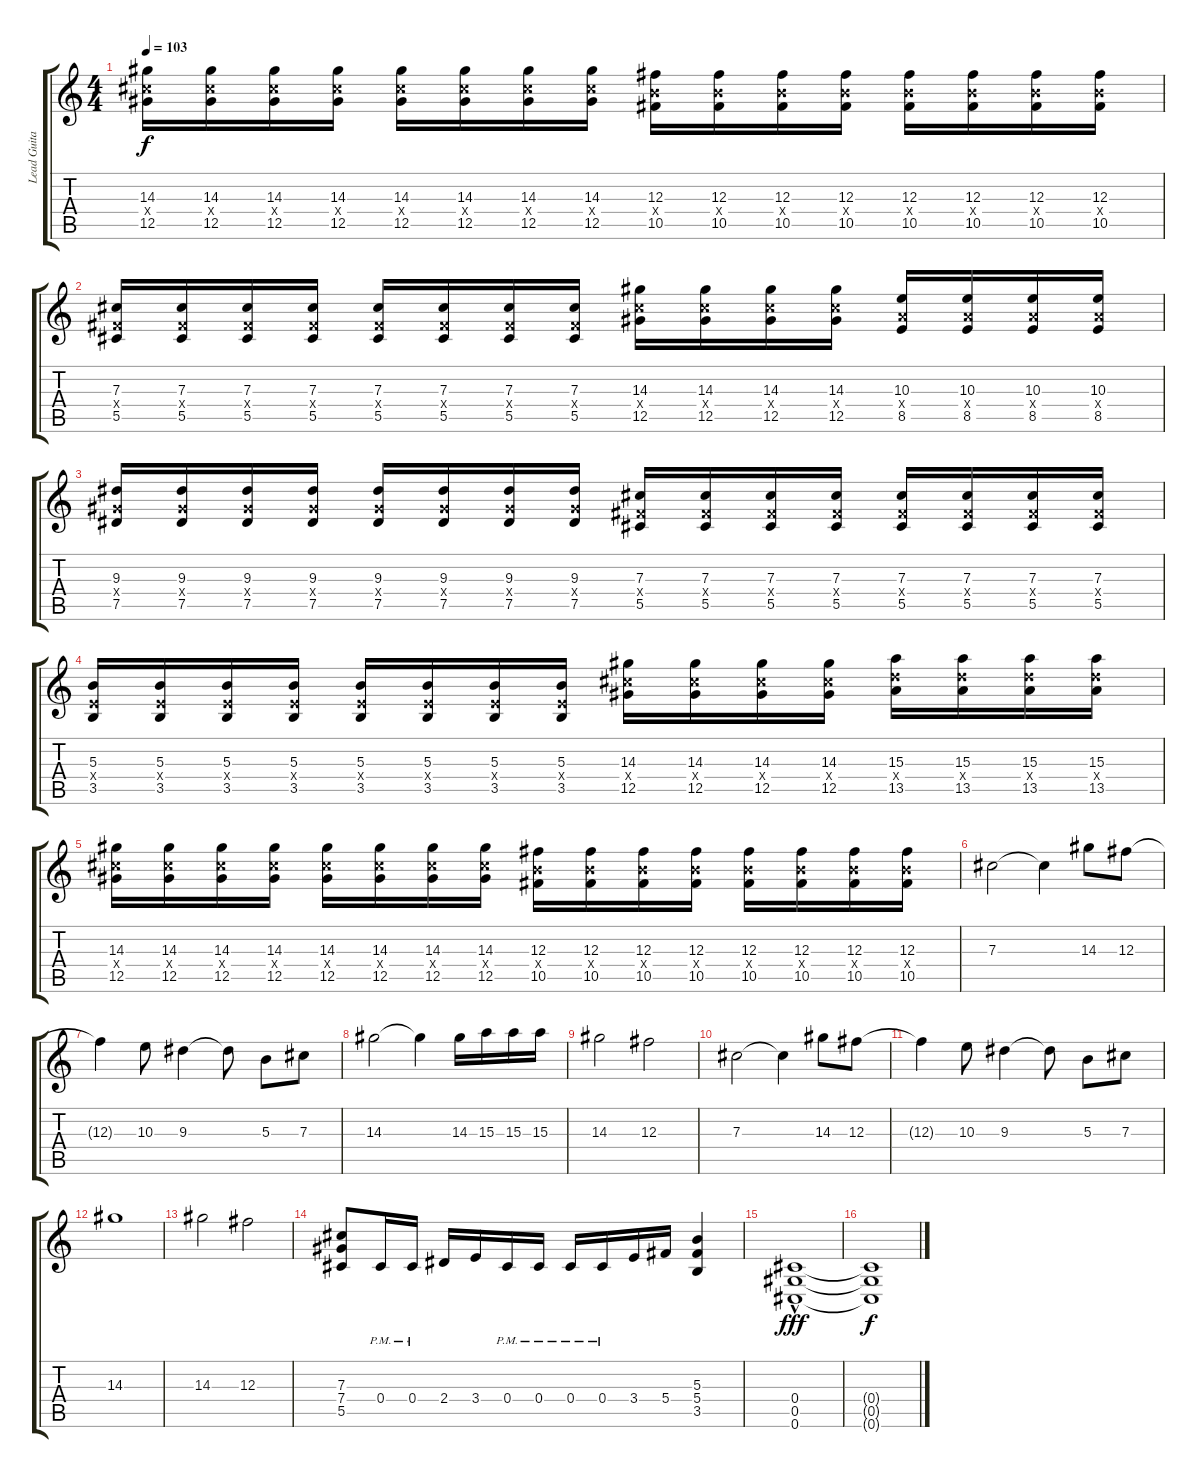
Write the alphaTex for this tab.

\track ("Lead Guitar" "Lead Guita") {instrument distortionguitar}
\staff {score tabs}
\tuning (Eb4 Bb3 Gb3 Db3 Ab2 Db2) {hide}
\ts (4 4)
\tempo 103
\clef g2
\ks c
(14.3 12.4{x} 12.5).16{dy f} (14.3 12.4{x} 12.5).16 (14.3 12.4{x} 12.5).16 (14.3 12.4{x} 12.5).16 (14.3 12.4{x} 12.5).16 (14.3 12.4{x} 12.5).16 (14.3 12.4{x} 12.5).16 (14.3 12.4{x} 12.5).16 (12.3 10.4{x} 10.5).16 (12.3 10.4{x} 10.5).16 (12.3 10.4{x} 10.5).16 (12.3 10.4{x} 10.5).16 (12.3 10.4{x} 10.5).16 (12.3 10.4{x} 10.5).16 (12.3 10.4{x} 10.5).16 (12.3 10.4{x} 10.5).16 |
(7.3 5.4{x} 5.5).16 (7.3 5.4{x} 5.5).16 (7.3 5.4{x} 5.5).16 (7.3 5.4{x} 5.5).16 (7.3 5.4{x} 5.5).16 (7.3 5.4{x} 5.5).16 (7.3 5.4{x} 5.5).16 (7.3 5.4{x} 5.5).16 (14.3 12.4{x} 12.5).16 (14.3 12.4{x} 12.5).16 (14.3 12.4{x} 12.5).16 (14.3 12.4{x} 12.5).16 (10.3 8.4{x} 8.5).16 (10.3 8.4{x} 8.5).16 (10.3 8.4{x} 8.5).16 (10.3 8.4{x} 8.5).16 |
(9.3 7.4{x} 7.5).16 (9.3 7.4{x} 7.5).16 (9.3 7.4{x} 7.5).16 (9.3 7.4{x} 7.5).16 (9.3 7.4{x} 7.5).16 (9.3 7.4{x} 7.5).16 (9.3 7.4{x} 7.5).16 (9.3 7.4{x} 7.5).16 (7.3 5.4{x} 5.5).16 (7.3 5.4{x} 5.5).16 (7.3 5.4{x} 5.5).16 (7.3 5.4{x} 5.5).16 (7.3 5.4{x} 5.5).16 (7.3 5.4{x} 5.5).16 (7.3 5.4{x} 5.5).16 (7.3 5.4{x} 5.5).16 |
(5.3 3.4{x} 3.5).16 (5.3 3.4{x} 3.5).16 (5.3 3.4{x} 3.5).16 (5.3 3.4{x} 3.5).16 (5.3 3.4{x} 3.5).16 (5.3 3.4{x} 3.5).16 (5.3 3.4{x} 3.5).16 (5.3 3.4{x} 3.5).16 (14.3 12.4{x} 12.5).16 (14.3 12.4{x} 12.5).16 (14.3 12.4{x} 12.5).16 (14.3 12.4{x} 12.5).16 (15.3 13.4{x} 13.5).16 (15.3 13.4{x} 13.5).16 (15.3 13.4{x} 13.5).16 (15.3 13.4{x} 13.5).16 |
(14.3 12.4{x} 12.5).16 (14.3 12.4{x} 12.5).16 (14.3 12.4{x} 12.5).16 (14.3 12.4{x} 12.5).16 (14.3 12.4{x} 12.5).16 (14.3 12.4{x} 12.5).16 (14.3 12.4{x} 12.5).16 (14.3 12.4{x} 12.5).16 (12.3 10.4{x} 10.5).16 (12.3 10.4{x} 10.5).16 (12.3 10.4{x} 10.5).16 (12.3 10.4{x} 10.5).16 (12.3 10.4{x} 10.5).16 (12.3 10.4{x} 10.5).16 (12.3 10.4{x} 10.5).16 (12.3 10.4{x} 10.5).16 |
7.3.2 7.3{t}.4 14.3.8 12.3.8 |
12.3{t}.4 10.3.8 9.3.4 9.3{t}.8 5.3.8 7.3.8 |
14.3.2 14.3{t}.4 14.3.16 15.3.16 15.3.16 15.3.16 |
14.3.2 12.3.2 |
7.3.2 7.3{t}.4 14.3.8 12.3.8 |
12.3{t}.4 10.3.8 9.3.4 9.3{t}.8 5.3.8 7.3.8 |
14.3.1 |
14.3.2 12.3.2 |
(7.3 7.4 5.5).8 0.4{pm}.16 0.4{pm}.16 2.4.16 3.4.16 0.4{pm}.16 0.4{pm}.16 0.4{pm}.16 0.4{pm}.16 3.4.16 5.4.16 (5.3 5.4 3.5).4 |
(0.4{hac} 0.5{hac} 0.6{hac}).1{dy fff} |
(0.4{t} 0.5{t} 0.6{t}).1{dy f}
